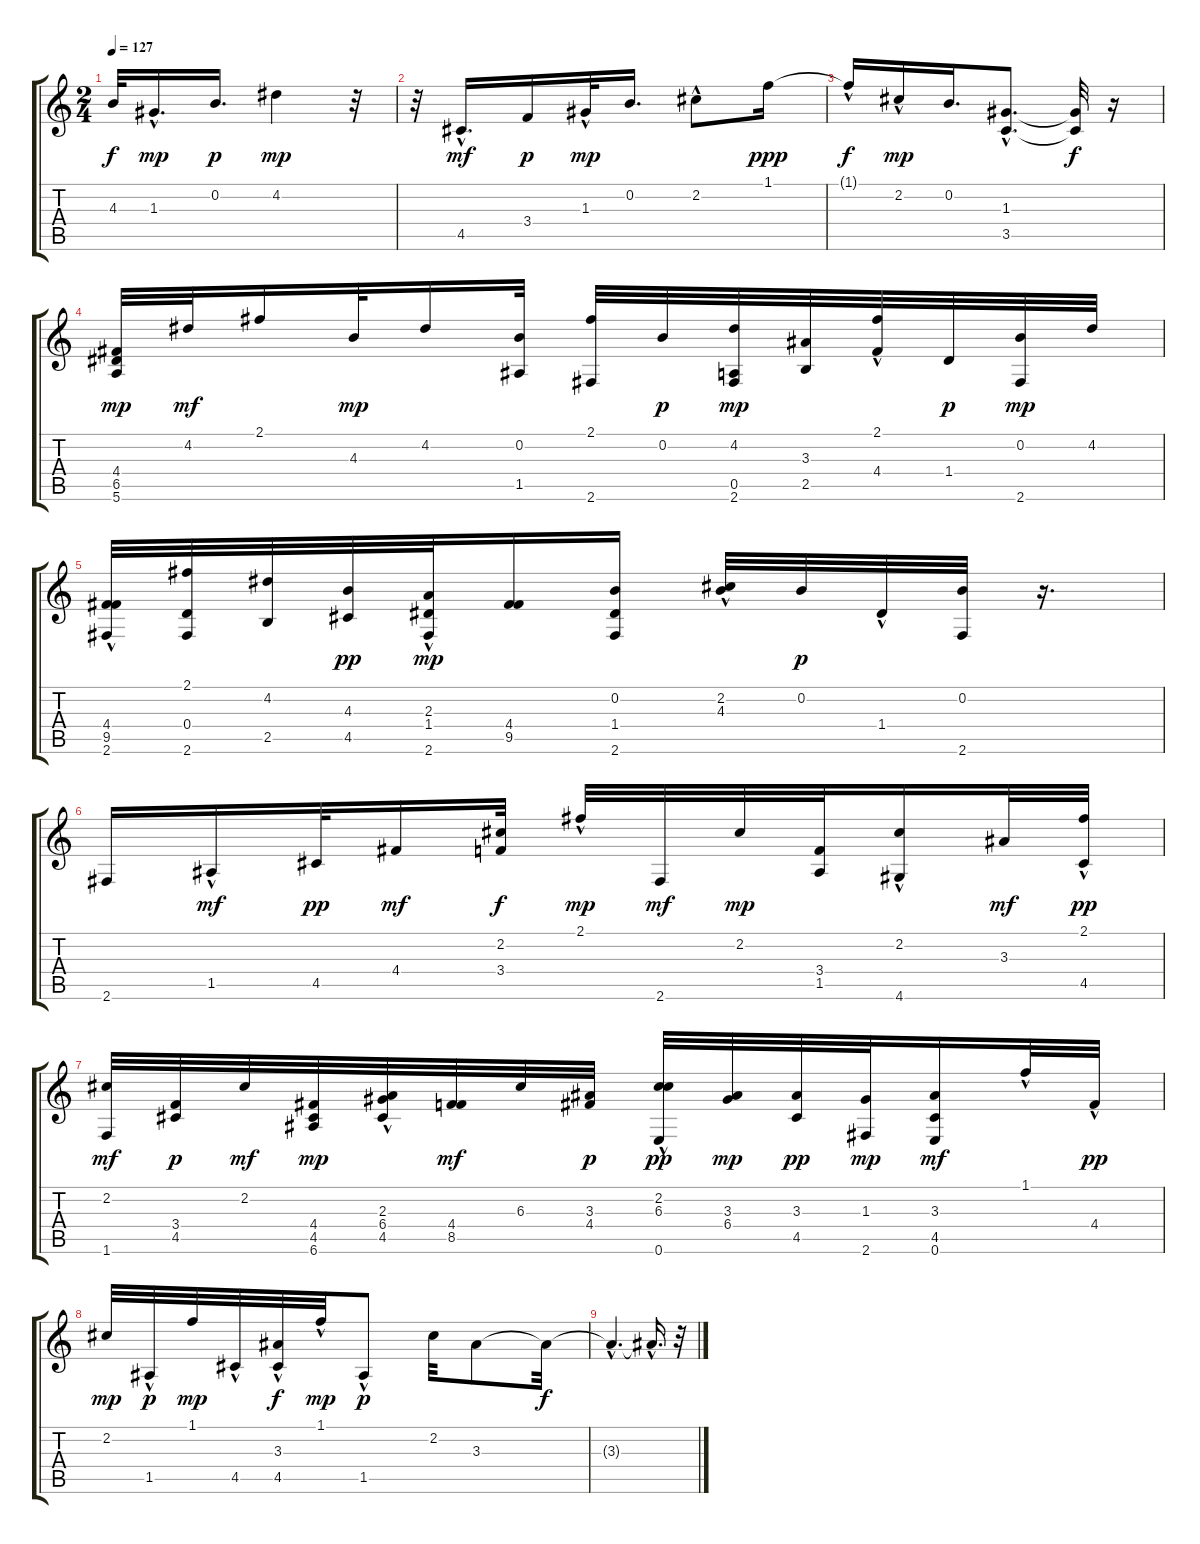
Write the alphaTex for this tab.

\track "" {instrument electricbassfinger}
\staff {score tabs}
\tuning (E4 B3 G3 D3 A2 E2) {hide}
\ts (2 4)
\tempo 127
\clef g2
\ks c
4.3{t}.32{dy f} 1.3{hac}.16{d dy mp} 0.2.16{d dy p} 4.2.4{dy mp} r.32 |
r.32 4.5{hac}.16{d dy mf} 3.4.16{dy p} 1.3{hac}.32{dy mp} 0.2.16{d} 2.2{hac}.8 1.1.16{dy ppp} |
1.1{hac t}.16{dy f} 2.2{hac}.16{dy mp} 0.2.16{d} (1.3{hac} 3.5{hac}).8{d} (1.3{t} 3.5{t}).32{dy f} r.16 |
(4.4 6.5 5.6).32{dy mp} 4.2.32{dy mf} 2.1.16 4.3.32{dy mp} 4.2.16 (0.2 1.5).32 (2.1 2.6).32 0.2.32{dy p} (4.2 0.5 2.6).32{dy mp} (3.3 2.5).32 (2.1{hac} 4.4).32 1.4.32{dy p} (0.2 2.6).32{dy mp} 4.2.32 |
(4.4{hac} 9.5 2.6).32 (2.1 0.4 2.6).32 (4.2 2.5).32 (4.3 4.5).32{dy pp} (2.3{hac} 1.4 2.6{hac}).32{dy mp} (4.4 9.5).16 (0.2 1.4 2.6).16 (2.2{hac} 4.3).32 0.2.32{dy p} 1.4{hac}.32 (0.2 2.6).32 r.16{d} |
2.6.16 1.5{hac}.16{dy mf} 4.5.32{dy pp} 4.4.16{dy mf} (2.2 3.4).32{dy f} 2.1{hac}.32{dy mp} 2.6.32{dy mf} 2.2.32{dy mp} (3.4 1.5).32 (2.2 4.6{hac}).16 3.3.32{dy mf} (2.1 4.5{hac}).32{dy pp} |
(2.2 1.6).32{dy mf} (3.4 4.5).32{dy p} 2.2.32{dy mf} (4.4 4.5 6.6).32{dy mp} (2.3 6.4 4.5{hac}).32 (4.4 8.5).32{dy mf} 6.3.32 (3.3 4.4).32{dy p} (2.2 6.3 0.6{hac}).32{dy pp} (3.3 6.4).32{dy mp} (3.3 4.5).32{dy pp} (1.3 2.6).32{dy mp} (3.3 4.5 0.6).16{dy mf} 1.1{hac}.32 4.4{hac}.32{dy pp} |
2.2.32{dy mp} 1.5{hac}.32{dy p} 1.1.32{dy mp} 4.5{hac}.32 (3.3 4.5{hac}).32{dy f} 1.1{hac}.32{dy mp} 1.5{hac}.8{dy p} 2.2.32 3.3.8 3.3{t}.32{dy f} |
3.3{hac t}.4{d} 3.3{hac t}.16{d} r.32
